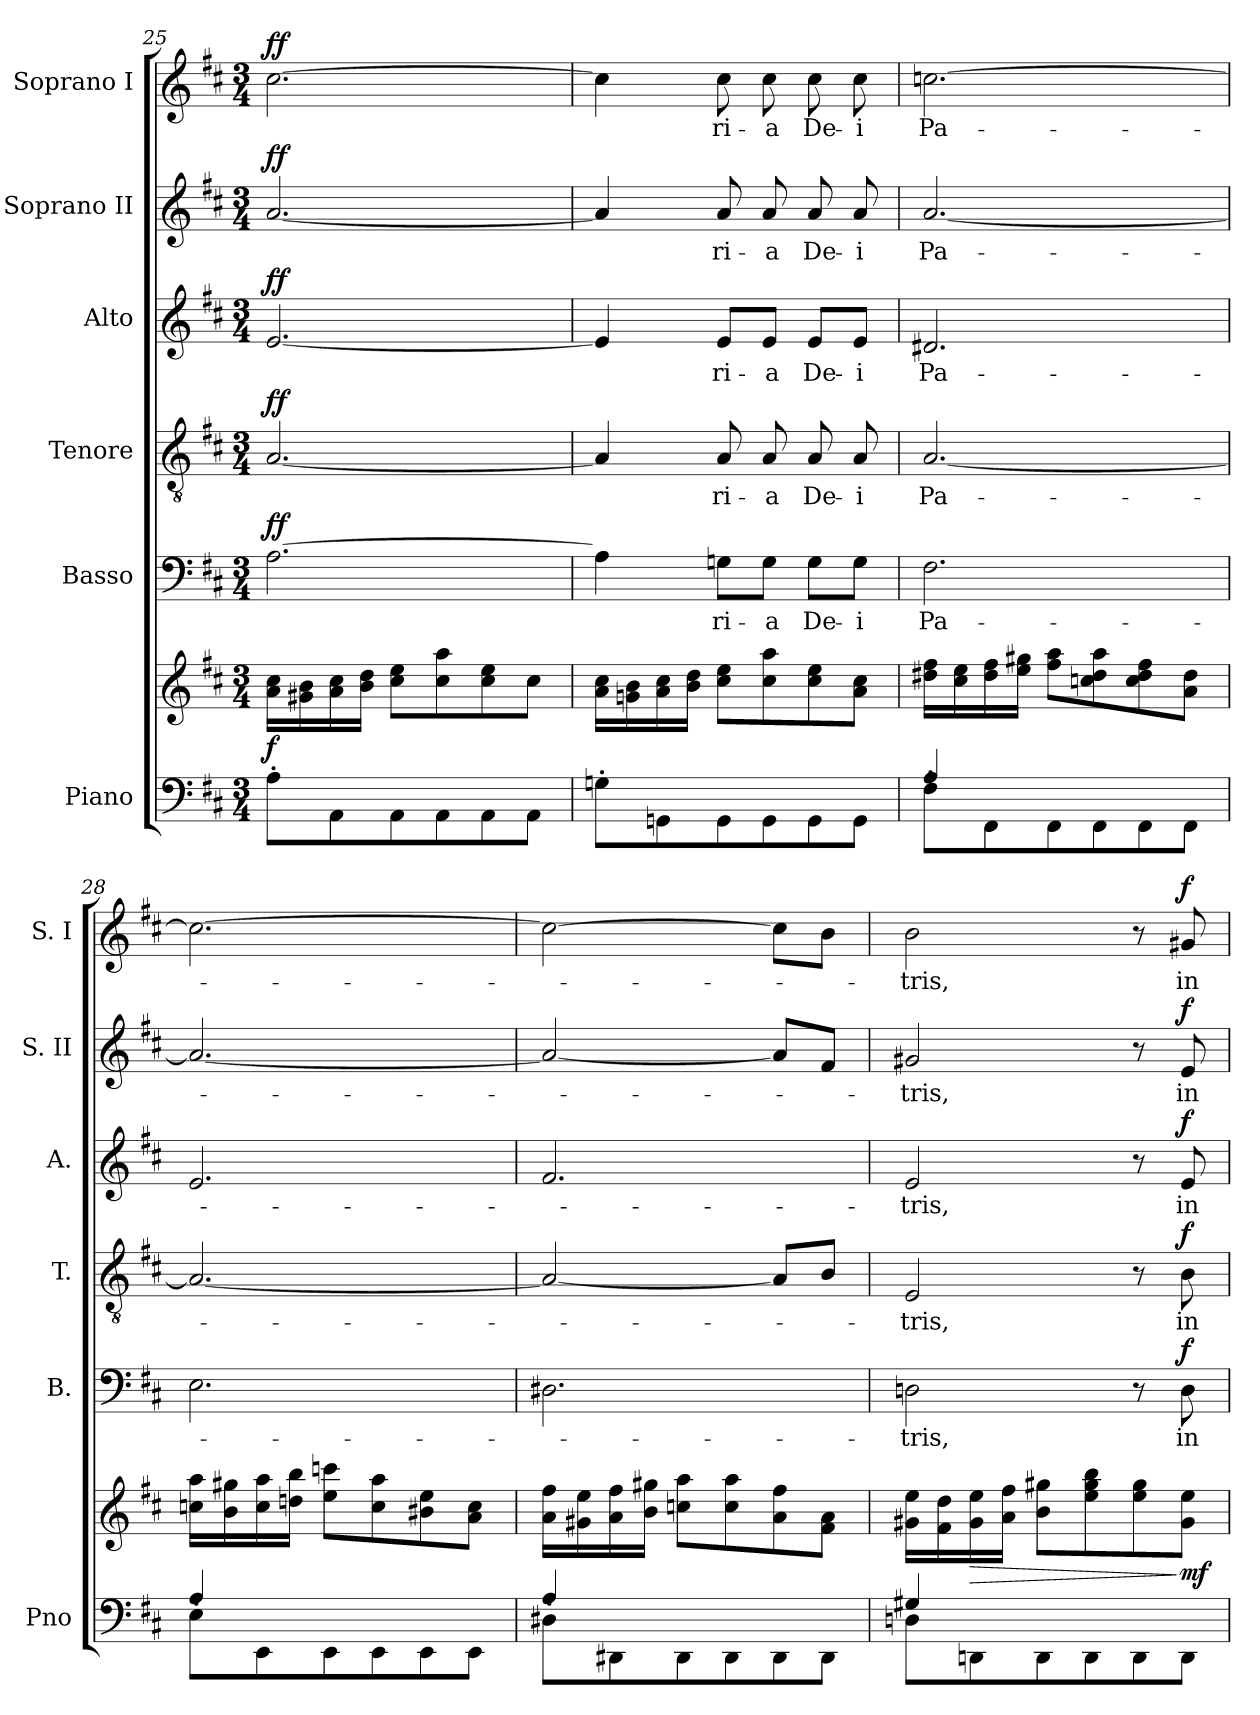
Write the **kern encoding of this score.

**kern	**kern	**dynam	**kern	**text	**dynam	**kern	**text	**dynam	**kern	**text	**dynam	**kern	**text	**dynam	**kern	**text	**dynam
*part6	*part6	*part6	*part5	*part5	*part5	*part4	*part4	*part4	*part3	*part3	*part3	*part2	*part2	*part2	*part1	*part1	*part1
*staff7	*staff6	*staff6/7	*staff5	*staff5	*staff5	*staff4	*staff4	*staff4	*staff3	*staff3	*staff3	*staff2	*staff2	*staff2	*staff1	*staff1	*staff1
*I"Piano	*	*	*I"Basso	*	*	*I"Tenore	*	*	*I"Alto	*	*	*I"Soprano II	*	*	*I"Soprano I	*	*
*I'Pno	*	*	*I'B.	*	*	*I'T.	*	*	*I'A.	*	*	*I'S. II	*	*	*I'S. I	*	*
*clefF4	*clefG2	*	*clefF4	*	*	*clefGv2	*	*	*clefG2	*	*	*clefG2	*	*	*clefG2	*	*
*ITrd1c1	*ITrd1c1	*	*ITrd1c1	*	*	*ITrd1c1	*	*	*ITrd1c1	*	*	*ITrd1c1	*	*	*ITrd1c1	*	*
*k[f#c#g#d#a#e#b#]	*k[f#c#g#d#a#e#b#]	*	*k[f#c#g#d#a#e#b#]	*	*	*k[f#c#g#d#a#e#b#]	*	*	*k[f#c#g#d#a#e#b#]	*	*	*k[f#c#g#d#a#e#b#]	*	*	*k[f#c#g#d#a#e#b#]	*	*
*M3/4	*M3/4	*	*M3/4	*	*	*M3/4	*	*	*M3/4	*	*	*M3/4	*	*	*M3/4	*	*
=25	=25	=25	=25	=25	=25	=25	=25	=25	=25	=25	=25	=25	=25	=25	=25	=25	=25
!	!	!LO:DY:b	!	!	!LO:DY:b	!	!	!LO:DY:b	!	!	!LO:DY:b	!	!	!LO:DY:b	!	!	!LO:DY:b
8G#'\L	16g#\ 16b#\LL	f	[2.G#\	.	ff	[2.G#/	.	ff	[2.d#/	.	ff	[2.g#/	.	ff	[2.b#\	.	ff
.	16f##X\ 16a#\	.	.	.	.	.	.	.	.	.	.	.	.	.	.	.	.
8GG#\	16g#\ 16b#\	.	.	.	.	.	.	.	.	.	.	.	.	.	.	.	.
.	16a#\ 16cc#\JJ	.	.	.	.	.	.	.	.	.	.	.	.	.	.	.	.
8GG#\	8b#\ 8dd#\L	.	.	.	.	.	.	.	.	.	.	.	.	.	.	.	.
8GG#\	8b#\ 8gg#\	.	.	.	.	.	.	.	.	.	.	.	.	.	.	.	.
8GG#\	8b#\ 8dd#\	.	.	.	.	.	.	.	.	.	.	.	.	.	.	.	.
8GG#\J	8b#\J	.	.	.	.	.	.	.	.	.	.	.	.	.	.	.	.
!!LO:LB:g=z
=26	=26	=26	=26	=26	=26	=26	=26	=26	=26	=26	=26	=26	=26	=26	=26	=26	=26
8F#X'\L	16g#\ 16b#\LL	.	4G#\]	.	.	4G#/]	.	.	4d#/]	.	.	4g#/]	.	.	4b#\]	.	.
.	16f#X\ 16a#\	.	.	.	.	.	.	.	.	.	.	.	.	.	.	.	.
8FF#X\	16g#\ 16b#\	.	.	.	.	.	.	.	.	.	.	.	.	.	.	.	.
.	16a#\ 16cc#\JJ	.	.	.	.	.	.	.	.	.	.	.	.	.	.	.	.
!	!	!	!	!LO:LY:b	!	!	!LO:LY:b	!	!	!LO:LY:b	!	!	!LO:LY:b	!	!	!LO:LY:b	!
8FF#\	8b#\ 8dd#\L	.	8F#X\L	ri-	.	8G#/	ri-	.	8d#/L	ri-	.	8g#/	ri-	.	8b#\	ri-	.
!	!	!	!	!LO:LY:b	!	!	!LO:LY:b	!	!	!LO:LY:b	!	!	!LO:LY:b	!	!	!LO:LY:b	!
8FF#\	8b#\ 8gg#\	.	8F#\J	-a	.	8G#/	-a	.	8d#/J	-a	.	8g#/	-a	.	8b#\	-a	.
!	!	!	!	!LO:LY:b	!	!	!LO:LY:b	!	!	!LO:LY:b	!	!	!LO:LY:b	!	!	!LO:LY:b	!
8FF#\	8b#\ 8dd#\	.	8F#\L	De-	.	8G#/	De-	.	8d#/L	De-	.	8g#/	De-	.	8b#\	De-	.
!	!	!	!	!LO:LY:b	!	!	!LO:LY:b	!	!	!LO:LY:b	!	!	!LO:LY:b	!	!	!LO:LY:b	!
8FF#\J	8g#\ 8b#\J	.	8F#\J	-i	.	8G#/	-i	.	8d#/J	-i	.	8g#/	-i	.	8b#\	-i	.
=27	=27	=27	=27	=27	=27	=27	=27	=27	=27	=27	=27	=27	=27	=27	=27	=27	=27
*^	*	*	*	*	*	*	*	*	*	*	*	*	*	*	*	*	*
!	!	!	!	!	!LO:LY:b	!	!	!LO:LY:b	!	!	!LO:LY:b	!	!	!LO:LY:b	!	!	!LO:LY:b	!
8E#'\L	4G#/	16cc##X\ 16ee#\LL	.	2.E#\	Pa-	.	[2.G#/	Pa-	.	2.c##X/	Pa-	.	[2.g#/	Pa-	.	[2.bn\	Pa-	.
.	.	16b#\ 16dd#\	.	.	.	.	.	.	.	.	.	.	.	.	.	.	.	.
8EE#\	.	16cc##\ 16ee#\	.	.	.	.	.	.	.	.	.	.	.	.	.	.	.	.
.	.	16dd#\ 16ff##X\JJ	.	.	.	.	.	.	.	.	.	.	.	.	.	.	.	.
8EE#\	2ryy	8ee#\ 8gg#\L	.	.	.	.	.	.	.	.	.	.	.	.	.	.	.	.
8EE#\	.	8bn\ 8cc##\ 8gg#\	.	.	.	.	.	.	.	.	.	.	.	.	.	.	.	.
8EE#\	.	8b\ 8cc##\ 8ee#\	.	.	.	.	.	.	.	.	.	.	.	.	.	.	.	.
8EE#\J	.	8g#\ 8cc##\J	.	.	.	.	.	.	.	.	.	.	.	.	.	.	.	.
=28	=28	=28	=28	=28	=28	=28	=28	=28	=28	=28	=28	=28	=28	=28	=28	=28	=28	=28
8D#'\L	4G#/	16bn\ 16gg#\LL	.	2.D#\	.	.	2.G#/_	.	.	2.d#/	.	.	2.g#/_	.	.	2.b\_	.	.
.	.	16a#\ 16ff##X\	.	.	.	.	.	.	.	.	.	.	.	.	.	.	.	.
8DD#\	.	16b\ 16gg#\	.	.	.	.	.	.	.	.	.	.	.	.	.	.	.	.
.	.	16cc#X\ 16aa#\JJ	.	.	.	.	.	.	.	.	.	.	.	.	.	.	.	.
8DD#\	2ryy	8dd#\ 8bbn\L	.	.	.	.	.	.	.	.	.	.	.	.	.	.	.	.
8DD#\	.	8b\ 8gg#\	.	.	.	.	.	.	.	.	.	.	.	.	.	.	.	.
8DD#\	.	8a##X\ 8dd#\	.	.	.	.	.	.	.	.	.	.	.	.	.	.	.	.
8DD#\J	.	8g#\ 8b\J	.	.	.	.	.	.	.	.	.	.	.	.	.	.	.	.
=29	=29	=29	=29	=29	=29	=29	=29	=29	=29	=29	=29	=29	=29	=29	=29	=29	=29	=29
8C##X'\L	4G#/	16g#\ 16ee#\LL	.	2.C##X\	.	.	2G#/_	.	.	2.e#/	.	.	2g#/_	.	.	2b\_	.	.
.	.	16f##X\ 16dd#\	.	.	.	.	.	.	.	.	.	.	.	.	.	.	.	.
8CC##X\	.	16g#\ 16ee#\	.	.	.	.	.	.	.	.	.	.	.	.	.	.	.	.
.	.	16a#\ 16ff##X\JJ	.	.	.	.	.	.	.	.	.	.	.	.	.	.	.	.
8CC##\	2ryy	8bn\ 8gg#\L	.	.	.	.	.	.	.	.	.	.	.	.	.	.	.	.
8CC##\	.	8b\ 8gg#\	.	.	.	.	.	.	.	.	.	.	.	.	.	.	.	.
8CC##\	.	8g#\ 8ee#\	.	.	.	.	8G#/L]	.	.	.	.	.	8g#/L]	.	.	8b\L]	.	.
8CC##\J	.	8e#\ 8g#\J	.	.	.	.	8A#/J	.	.	.	.	.	8e#/J	.	.	8a#\J	.	.
!!LO:PB:g=z
=30	=30	=30	=30	=30	=30	=30	=30	=30	=30	=30	=30	=30	=30	=30	=30	=30	=30	=30
!	!	!	!	!	!LO:LY:b	!	!	!LO:LY:b	!	!	!LO:LY:b	!	!	!LO:LY:b	!	!	!LO:LY:b	!
8C#X'\L	4F##X/	16f##X\ 16dd#\LL	.	2C#X\	tris,	.	2D#/	tris,	.	2d#/	tris,	.	2f##X/	tris,	.	2a#\	tris,	.
.	.	16e#\ 16cc#\	.	.	.	.	.	.	.	.	.	.	.	.	.	.	.	.
!	!	!	!LO:HP:b	!	!	!	!	!	!	!	!	!	!	!	!	!	!	!
8CC#X\	.	16f##\ 16dd#\	>	.	.	.	.	.	.	.	.	.	.	.	.	.	.	.
.	.	16g#\ 16ee#\JJ	.	.	.	.	.	.	.	.	.	.	.	.	.	.	.	.
8CC#\	2ryy	8a#\ 8ff##X\L	.	.	.	.	.	.	.	.	.	.	.	.	.	.	.	.
8CC#\	.	8dd#\ 8ff##\ 8aa#\	.	.	.	.	.	.	.	.	.	.	.	.	.	.	.	.
8CC#\	.	8dd#\ 8ff##\	.	8r	.	.	8r	.	.	8r	.	.	8r	.	.	8r	.	.
!	!	!	!LO:DY:n=1:b	!	!LO:LY:b	!LO:DY:b	!	!LO:LY:b	!LO:DY:b	!	!LO:LY:b	!LO:DY:b	!	!LO:LY:b	!LO:DY:b	!	!LO:LY:b	!LO:DY:b
8CC#\J	.	8f##\ 8dd#\J	] mf	8C#\	in	f	8A#\	in	f	8d#/	in	f	8d#/	in	f	8f##X/	in	f
*v	*v	*	*	*	*	*	*	*	*	*	*	*	*	*	*	*	*	*
=	=	=	=	=	=	=	=	=	=	=	=	=	=	=	=	=	=
*-	*-	*-	*-	*-	*-	*-	*-	*-	*-	*-	*-	*-	*-	*-	*-	*-	*-
